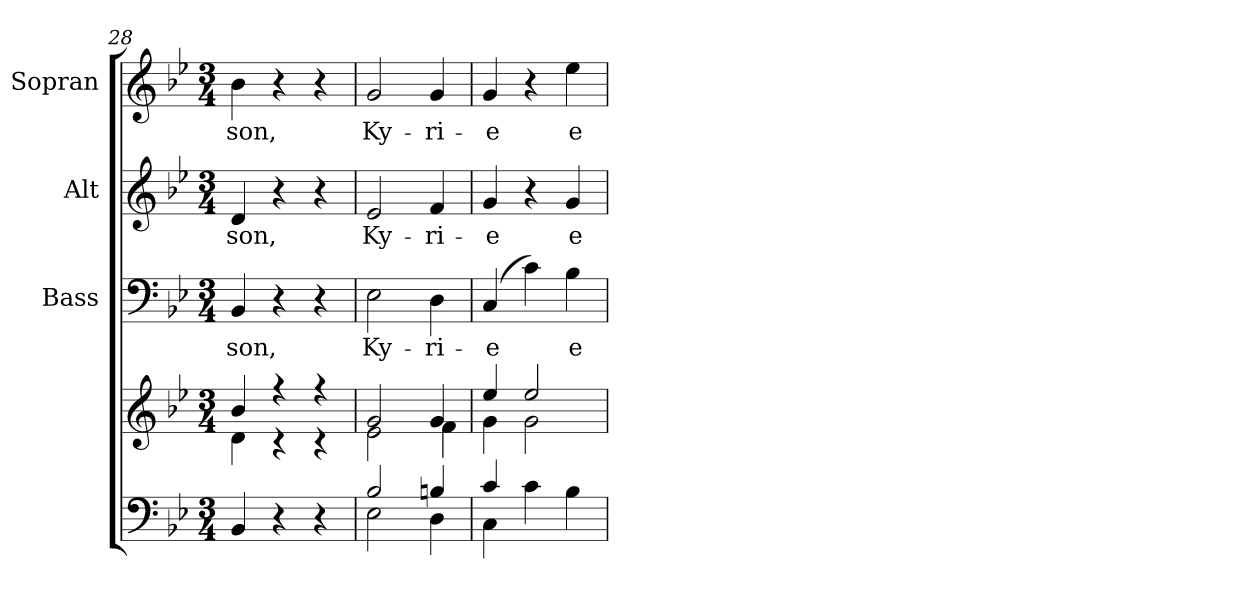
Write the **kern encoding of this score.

**kern	**kern	**kern	**text	**kern	**text	**kern	**text
*part4	*part4	*part3	*part3	*part2	*part2	*part1	*part1
*staff5	*staff4	*staff3	*staff3	*staff2	*staff2	*staff1	*staff1
*	*	*I"Bass	*	*I"Alt	*	*I"Sopran	*
*	*	*I'B.	*	*I'A.	*	*I'S.	*
*clefF4	*clefG2	*clefF4	*	*clefG2	*	*clefG2	*
*k[b-e-]	*k[b-e-]	*k[b-e-]	*	*k[b-e-]	*	*k[b-e-]	*
*B-:	*B-:	*B-:	*	*B-:	*	*B-:	*
*M3/4	*M3/4	*M3/4	*	*M3/4	*	*M3/4	*
=28	=28	=28	=28	=28	=28	=28	=28
*	*^	*	*	*	*	*	*
!	!	!	!	!LO:LY:b	!	!LO:LY:b	!	!LO:LY:b
4BB-/	4b-/	4d\	4BB-/	-son,	4d/	-son,	4b-\	-son,
4r	4r	4r	4r	.	4r	.	4r	.
4r	4r	4r	4r	.	4r	.	4r	.
=29	=29	=29	=29	=29	=29	=29	=29	=29
*^	*	*	*	*	*	*	*	*
!	!	!	!	!	!LO:LY:b	!	!LO:LY:b	!	!LO:LY:b
2B-/	2E-\	2g/	2e-\	2E-\	Ky-	2e-/	Ky-	2g/	Ky-
!	!	!	!	!	!LO:LY:b	!	!LO:LY:b	!	!LO:LY:b
4Bn/	4D\	4g/	4f\	4D\	-ri-	4f/	-ri-	4g/	-ri-
=30	=30	=30	=30	=30	=30	=30	=30	=30	=30
!	!	!	!	!	!LO:LY:b	!	!LO:LY:b	!	!LO:LY:b
4c/	4C\	4ee-/	4g\	(4C/	-e	4g/	-e	4g/	-e
2ryy	4c\	2ee-/	2g\	4c\)	.	4r	.	4r	.
!	!	!	!	!	!LO:LY:b	!	!LO:LY:b	!	!LO:LY:b
.	4B-\	.	.	4B-\	e-	4g/	e-	4ee-\	e-
*v	*v	*	*	*	*	*	*	*	*
*	*v	*v	*	*	*	*	*	*
=	=	=	=	=	=	=	=
*-	*-	*-	*-	*-	*-	*-	*-
